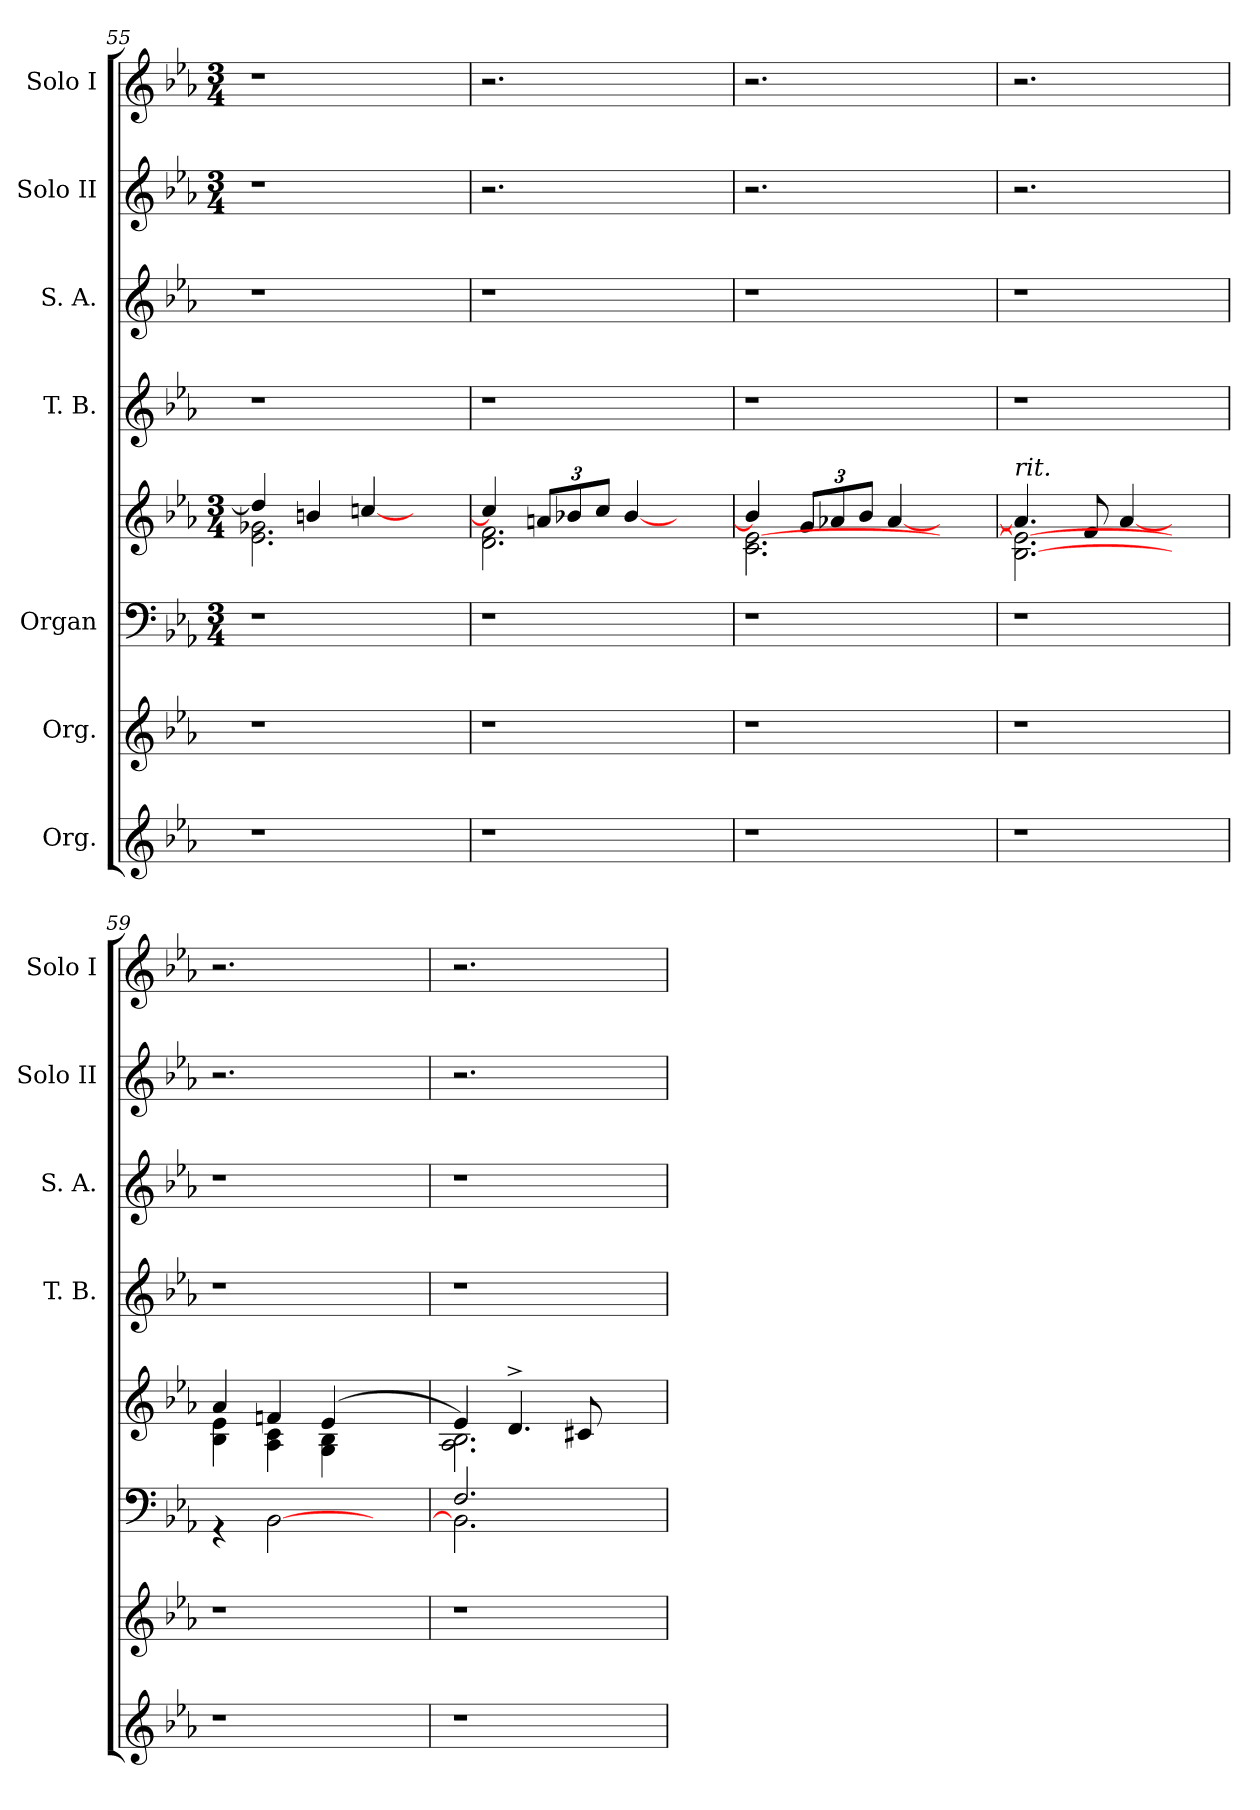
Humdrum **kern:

**kern	**kern	**kern	**kern	**kern	**kern	**kern	**kern
*part7	*part6	*part5	*part5	*part4	*part3	*part2	*part1
*staff8	*staff7	*staff6	*staff5	*staff4	*staff3	*staff2	*staff1
*I"Org.	*I"Org.	*I"Organ	*	*I"T. B.	*I"S. A.	*I"Solo II	*I"Solo I
*	*	*	*	*I'T. B.	*I'S. A.	*I'Solo II	*I'Solo I
*clefG2	*clefG2	*clefF4	*clefG2	*clefG2	*clefG2	*clefG2	*clefG2
*k[b-e-a-]	*k[b-e-a-]	*k[b-e-a-]	*k[b-e-a-]	*k[b-e-a-]	*k[b-e-a-]	*k[b-e-a-]	*k[b-e-a-]
*E-:	*E-:	*E-:	*E-:	*E-:	*E-:	*E-:	*E-:
*	*	*M3/4	*M3/4	*	*	*M3/4	*M3/4
=55	=55	=55	=55	=55	=55	=55	=55
!	!	!LO:N:vis=1	!	!	!	!LO:N:vis=1	!LO:N:vis=1
*	*	*	*^	*	*	*	*
1r	1r	2.r	2.e-\ 2.g-X\	4dd/]	1r	1r	2.r	2.r
.	.	.	.	4bn/	.	.	.	.
.	.	.	.	[<4ccn/	.	.	.	.
.	.	4ryy	4ryy	4ryy	.	.	4ryy	4ryy
!!LO:LB:g=z
=56	=56	=56	=56	=56	=56	=56	=56	=56
!	!	!LO:N:vis=1	!	!	!	!	!	!
1r	1r	2.r	2.d\ 2.f\	4cc/]	1r	1r	2.r	2.r
*	*	*	*	*Xbrackettup	*	*	*	*
.	.	.	.	12an/L	.	.	.	.
.	.	.	.	12b-X/	.	.	.	.
.	.	.	.	12cc/J	.	.	.	.
.	.	.	.	[>4b-/	.	.	.	.
.	.	4ryy	4ryy	4ryy	.	.	4ryy	4ryy
=57	=57	=57	=57	=57	=57	=57	=57	=57
!	!	!LO:N:vis=1	!	!	!	!	!	!
1r	1r	2.r	2.c\ [<2.e-\	4b-/]	1r	1r	2.r	2.r
.	.	.	.	12g/L	.	.	.	.
.	.	.	.	12a-X/	.	.	.	.
.	.	.	.	12b-/J	.	.	.	.
.	.	.	.	[>4a-/	.	.	.	.
.	.	4ryy	4ryy	4ryy	.	.	4ryy	4ryy
=58	=58	=58	=58	=58	=58	=58	=58	=58
!	!	!	!LO:TX:a:i:t=rit.	!	!	!	!	!
!	!	!LO:N:vis=1	!	!	!	!	!	!
1r	1r	2.r	[<2.B-\ 2.e-\_	4.a-/]	1r	1r	2.r	2.r
.	.	.	.	8f/	.	.	.	.
.	.	.	.	[>4a-/	.	.	.	.
.	.	4ryy	4ryy	4ryy	.	.	4ryy	4ryy
=59	=59	=59	=59	=59	=59	=59	=59	=59
1r	1r	4rGG	4a-/	4B-\ 4e-\	1r	1r	2.r	2.r
.	.	[<2BB-\	4fn/	4A-\ 4c\	.	.	.	.
.	.	.	(4e-/	4G\ 4B-\	.	.	.	.
.	.	4ryy	4ryy	4ryy	.	.	4ryy	4ryy
=60	=60	=60	=60	=60	=60	=60	=60	=60
*	*	*^	*	*	*	*	*	*
1r	1r	2.BB-\]	2.F/	4e-/	2.A-\ 2.B-\)	1r	1r	2.r	2.r
.	.	.	.	4.d^>/	.	.	.	.	.
.	.	.	.	8c#X/	.	.	.	.	.
.	.	4ryy	4ryy	4ryy	4ryy	.	.	4ryy	4ryy
*	*	*v	*v	*	*	*	*	*	*
*	*	*	*v	*v	*	*	*	*
=	=	=	=	=	=	=	=
*-	*-	*-	*-	*-	*-	*-	*-
